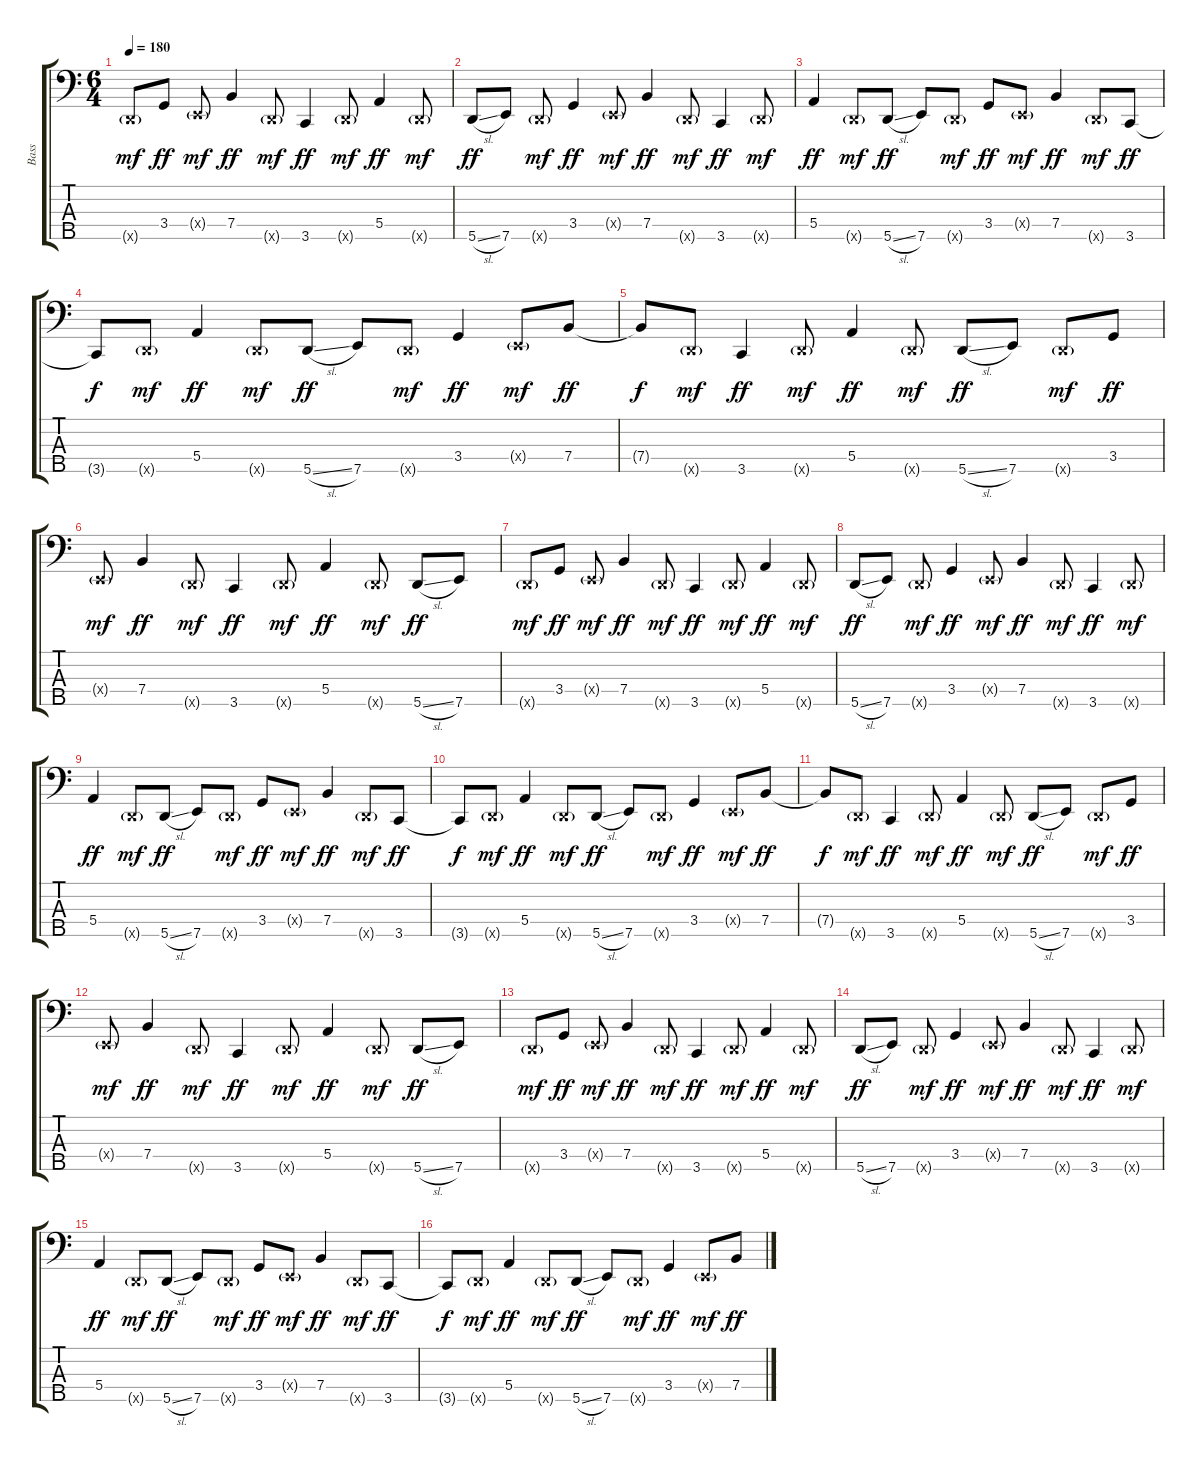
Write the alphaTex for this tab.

\track ("Bass" "Bass") {instrument electricbassfinger}
\staff {score tabs}
\tuning (G2 D2 A1 E1 A0) {hide}
\ts (6 4)
\tempo 180
\clef f4
\ks c
5.5{g x}.8{dy mf} 3.4.8{dy ff} 0.4{g x}.8{dy mf} 7.4.4{dy ff} 5.5{g x}.8{dy mf} 3.5.4{dy ff} 5.5{g x}.8{dy mf} 5.4.4{dy ff} 5.5{g x}.8{dy mf} |
5.5{sl}.8{dy ff} 7.5.8 5.5{g x}.8{dy mf} 3.4.4{dy ff} 0.4{g x}.8{dy mf} 7.4.4{dy ff} 5.5{g x}.8{dy mf} 3.5.4{dy ff} 5.5{g x}.8{dy mf} |
5.4.4{dy ff} 5.5{g x}.8{dy mf} 5.5{sl}.8{dy ff} 7.5.8 5.5{g x}.8{dy mf} 3.4.8{dy ff} 0.4{g x}.8{dy mf} 7.4.4{dy ff} 5.5{g x}.8{dy mf} 3.5.8{dy ff} |
3.5{t}.8{dy f} 5.5{g x}.8{dy mf} 5.4.4{dy ff} 5.5{g x}.8{dy mf} 5.5{sl}.8{dy ff} 7.5.8 5.5{g x}.8{dy mf} 3.4.4{dy ff} 0.4{g x}.8{dy mf} 7.4.8{dy ff} |
7.4{t}.8{dy f} 5.5{g x}.8{dy mf} 3.5.4{dy ff} 5.5{g x}.8{dy mf} 5.4.4{dy ff} 5.5{g x}.8{dy mf} 5.5{sl}.8{dy ff} 7.5.8 5.5{g x}.8{dy mf} 3.4.8{dy ff} |
0.4{g x}.8{dy mf} 7.4.4{dy ff} 5.5{g x}.8{dy mf} 3.5.4{dy ff} 5.5{g x}.8{dy mf} 5.4.4{dy ff} 5.5{g x}.8{dy mf} 5.5{sl}.8{dy ff} 7.5.8 |
5.5{g x}.8{dy mf} 3.4.8{dy ff} 0.4{g x}.8{dy mf} 7.4.4{dy ff} 5.5{g x}.8{dy mf} 3.5.4{dy ff} 5.5{g x}.8{dy mf} 5.4.4{dy ff} 5.5{g x}.8{dy mf} |
5.5{sl}.8{dy ff} 7.5.8 5.5{g x}.8{dy mf} 3.4.4{dy ff} 0.4{g x}.8{dy mf} 7.4.4{dy ff} 5.5{g x}.8{dy mf} 3.5.4{dy ff} 5.5{g x}.8{dy mf} |
5.4.4{dy ff} 5.5{g x}.8{dy mf} 5.5{sl}.8{dy ff} 7.5.8 5.5{g x}.8{dy mf} 3.4.8{dy ff} 0.4{g x}.8{dy mf} 7.4.4{dy ff} 5.5{g x}.8{dy mf} 3.5.8{dy ff} |
3.5{t}.8{dy f} 5.5{g x}.8{dy mf} 5.4.4{dy ff} 5.5{g x}.8{dy mf} 5.5{sl}.8{dy ff} 7.5.8 5.5{g x}.8{dy mf} 3.4.4{dy ff} 0.4{g x}.8{dy mf} 7.4.8{dy ff} |
7.4{t}.8{dy f} 5.5{g x}.8{dy mf} 3.5.4{dy ff} 5.5{g x}.8{dy mf} 5.4.4{dy ff} 5.5{g x}.8{dy mf} 5.5{sl}.8{dy ff} 7.5.8 5.5{g x}.8{dy mf} 3.4.8{dy ff} |
0.4{g x}.8{dy mf} 7.4.4{dy ff} 5.5{g x}.8{dy mf} 3.5.4{dy ff} 5.5{g x}.8{dy mf} 5.4.4{dy ff} 5.5{g x}.8{dy mf} 5.5{sl}.8{dy ff} 7.5.8 |
5.5{g x}.8{dy mf} 3.4.8{dy ff} 0.4{g x}.8{dy mf} 7.4.4{dy ff} 5.5{g x}.8{dy mf} 3.5.4{dy ff} 5.5{g x}.8{dy mf} 5.4.4{dy ff} 5.5{g x}.8{dy mf} |
\section ("" "")
5.5{sl}.8{dy ff} 7.5.8 5.5{g x}.8{dy mf} 3.4.4{dy ff} 0.4{g x}.8{dy mf} 7.4.4{dy ff} 5.5{g x}.8{dy mf} 3.5.4{dy ff} 5.5{g x}.8{dy mf} |
5.4.4{dy ff} 5.5{g x}.8{dy mf} 5.5{sl}.8{dy ff} 7.5.8 5.5{g x}.8{dy mf} 3.4.8{dy ff} 0.4{g x}.8{dy mf} 7.4.4{dy ff} 5.5{g x}.8{dy mf} 3.5.8{dy ff} |
3.5{t}.8{dy f} 5.5{g x}.8{dy mf} 5.4.4{dy ff} 5.5{g x}.8{dy mf} 5.5{sl}.8{dy ff} 7.5.8 5.5{g x}.8{dy mf} 3.4.4{dy ff} 0.4{g x}.8{dy mf} 7.4.8{dy ff}
